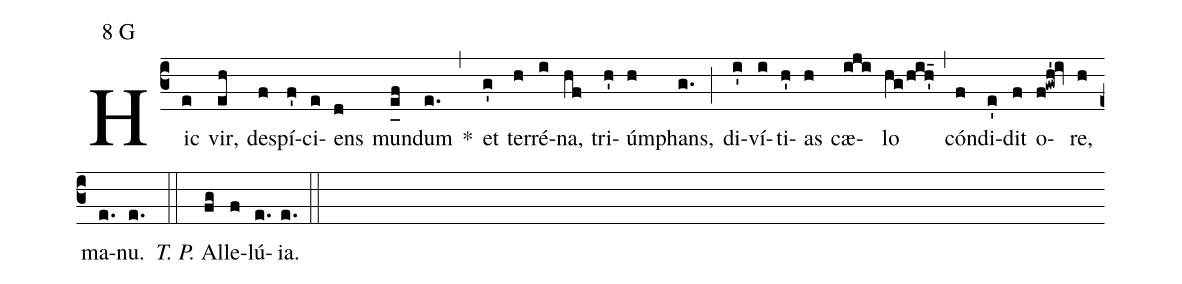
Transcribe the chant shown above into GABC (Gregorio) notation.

mode:8 G;
%%
(c3) Hic(e) vir,(eh) de(f)spí(f')ci(e)ens(d) mun(e_[uh:l]f)dum(e.) *(,) et(g') ter(h)ré(i)na,(hf) tri(h')úm(h)phans,(g.) (;) di(i')ví(i)ti(h')as(h) cæ(iji)lo(hg/hih'_15) (,) cón(f)di(e')dit(f) o(f!gwh'!iv)re,(h) ma(e.)nu.(e.) (::) <i>T. P.</i> Al(fg)le(f)lú(e.){ia}.(e.) (::)
